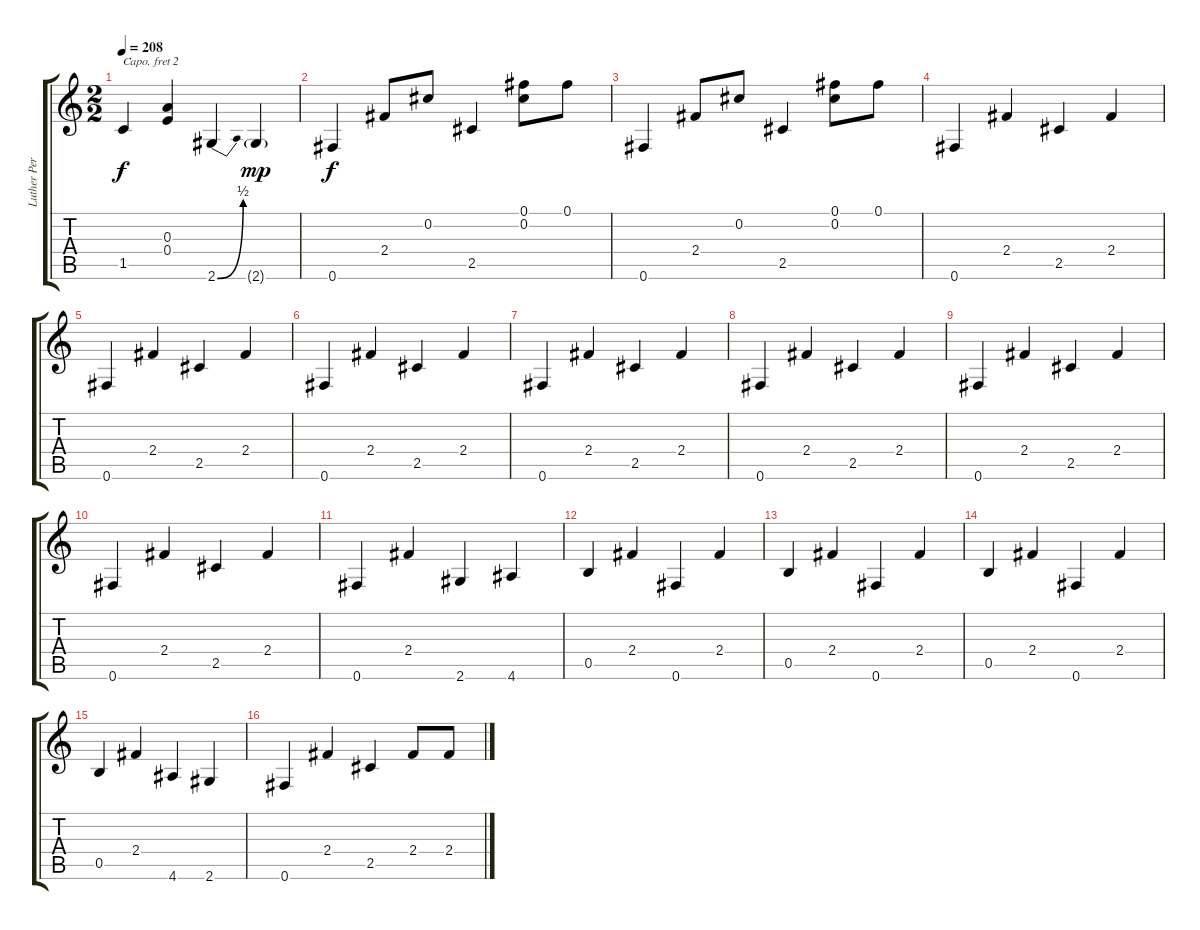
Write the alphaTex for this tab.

\track ("Luther Perkins" "Luther Per") {instrument electricguitarclean}
\staff {score tabs}
\capo 2
\tuning (E4 B3 G3 D3 A2 E2) {hide}
\ts (2 2)
\tempo 208
\clef g2
\ks c
1.5.4{dy f} (0.3 0.4).4 2.6{be (bend 0 0 60 2)}.4 2.6{g}.4{dy mp} |
0.6.4{dy f} 2.4.8 0.2.8 2.5.4 (0.1 0.2).8 0.1.8 |
0.6.4 2.4.8 0.2.8 2.5.4 (0.1 0.2).8 0.1.8 |
0.6.4 2.4.4 2.5.4 2.4.4 |
0.6.4 2.4.4 2.5.4 2.4.4 |
0.6.4 2.4.4 2.5.4 2.4.4 |
0.6.4 2.4.4 2.5.4 2.4.4 |
0.6.4 2.4.4 2.5.4 2.4.4 |
0.6.4 2.4.4 2.5.4 2.4.4 |
0.6.4 2.4.4 2.5.4 2.4.4 |
0.6.4 2.4.4 2.6.4 4.6.4 |
0.5.4 2.4.4 0.6.4 2.4.4 |
0.5.4 2.4.4 0.6.4 2.4.4 |
0.5.4 2.4.4 0.6.4 2.4.4 |
0.5.4 2.4.4 4.6.4 2.6.4 |
0.6.4 2.4.4 2.5.4 2.4.8 2.4.8
